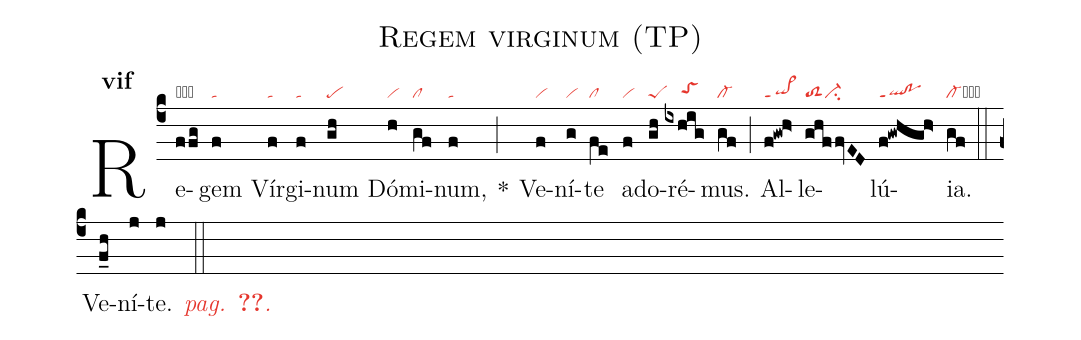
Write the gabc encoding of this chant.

name:Regem virginum (TP);
office-part:in;
mode:6f;
nabc-lines:1;
%%
initial-style: 1;
name: Regem Virginum;
mode:6;
office-part: Invitatorium;
annotation: Inv.;
annotation: vi f;
nabc-lines:1;
%%
(c4) Re(ffg|obvi-/pehi)gem(f|ta) Vír(f|ta)gi(f|ta)num(gh|pe) Dó(h|vi)mi(gf|cl)num,(f|ta) <sp>*</sp>(;) Ve(f|vi)ní(g|vi)te(fe|cl) ad(f|vi)o(gh|peS)ré(ixhig|/////toShh)mus.(gf|cl-) (;) Al(f!gw!h>|qi>ppt1)le(ghffvED|toS2ci-)lú(f!gwhgh>|ql!poppt1){ia}.(gf|cl-cb) (::)
<nlba>Ve(f_h)ní(j)t{e}. <c><i>pag. <v>\pageref{M-ORIP6f}</v>.</i></c></nlba>(j ::)
